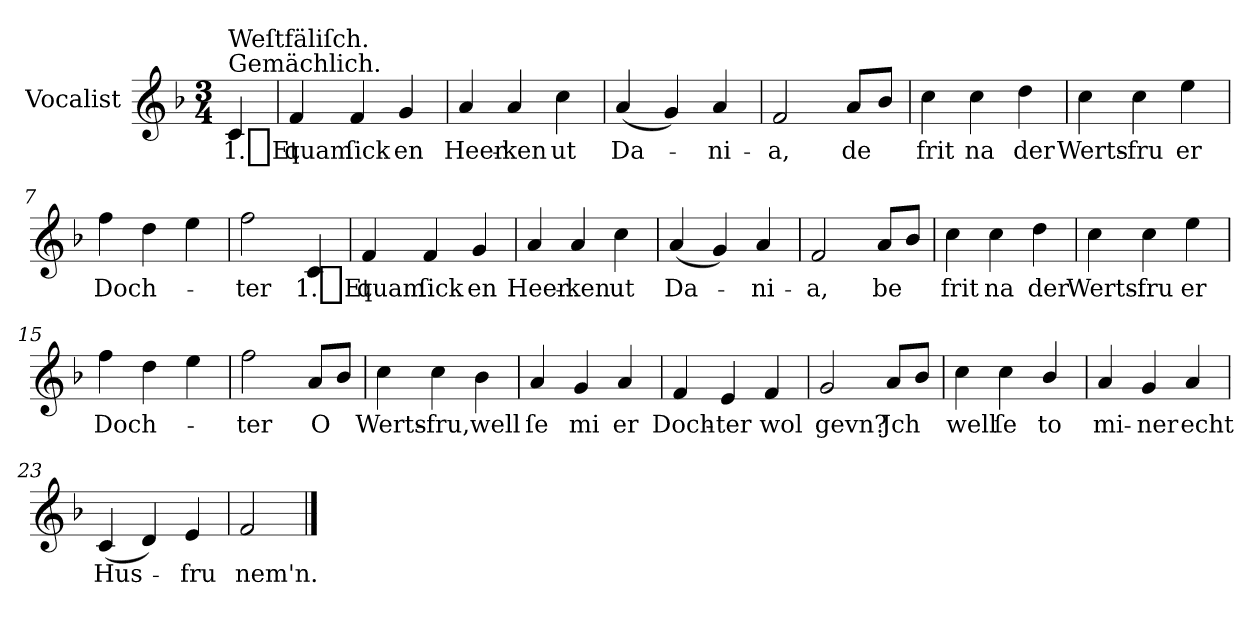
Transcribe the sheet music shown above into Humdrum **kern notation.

**kern	**text
*part1	*part1
*staff1	*staff1
*I"Vocalist	*
*k[b-]	*
*F:	*
*M3/4	*
=	=
!LO:TX:a:t=Gemächlich.	!
!LO:TX:a:t=Weſtfäliſch.	!
4c	1._Et
=1	=1
4f	quam
4f	ſick
4g	en
=2	=2
4a	Heer-
4a	-ken
4cc	ut
=3	=3
(4a	Da-
4g)	.
4a	-ni-
=4	=4
2f	-a,
8aL	de
8b-J	.
=5	=5
4cc	frit
4cc	na
4dd	der
=6	=6
4cc	Werts-
4cc	-fru
4ee	er
=7	=7
4ff	Doch-
4dd	.
4ee	.
=8	=8
2ff	-ter
4c	1._Et
=9	=9
4f	quam
4f	ſick
4g	en
=10	=10
4a	Heer-
4a	-ken
4cc	ut
=11	=11
(4a	Da-
4g)	.
4a	-ni-
=12	=12
2f	-a,
8aL	be
8b-J	.
=13	=13
4cc	frit
4cc	na
4dd	der
=14	=14
4cc	Werts-
4cc	-fru
4ee	er
=15	=15
4ff	Doch-
4dd	.
4ee	.
=16	=16
2ff	-ter
8aL	O
8b-J	.
=17	=17
4cc	Werts-
4cc	-fru,
4b-	well
=18	=18
4a	ſe
4g	mi
4a	er
=19	=19
4f	Doch-
4e	-ter
4f	wol
=20	=20
2g	gevn?
8aL	Jch
8b-J	.
=21	=21
4cc	well
4cc	ſe
4b-/	to
=22	=22
4a	mi-
4g	-ner
4a	echt
=23	=23
(4c	Hus-
4d)	.
4e	-fru
=24	=24
2f	nem'n.
==	==
*-	*-
